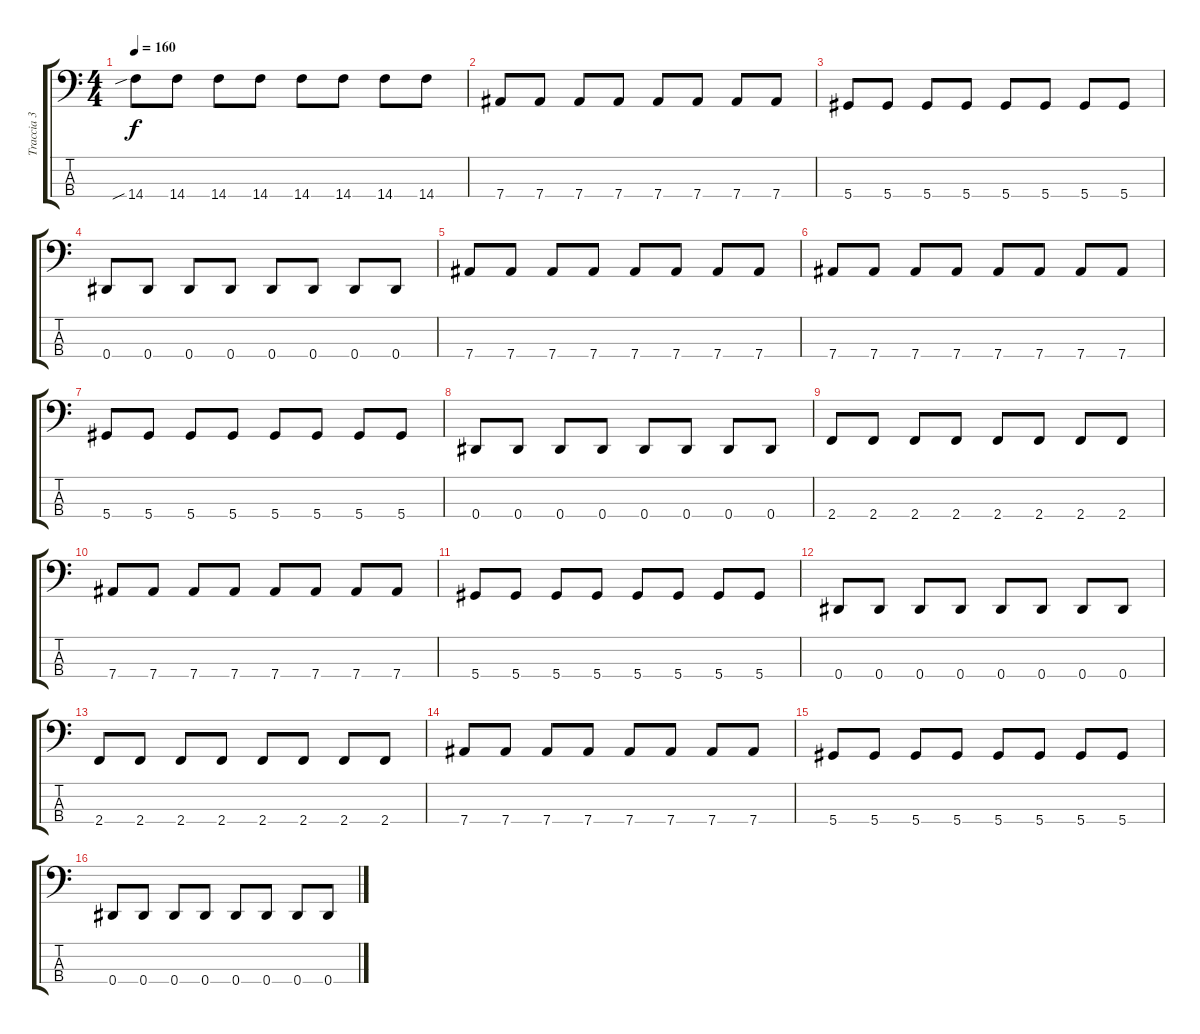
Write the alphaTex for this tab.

\track ("Traccia 3" "Traccia 3") {instrument electricbassfinger}
\staff {score tabs}
\tuning (Gb2 Db2 Ab1 Eb1) {hide}
\ts (4 4)
\tempo 160
\clef f4
\ks c
14.4{sib}.8{dy f} 14.4.8 14.4.8 14.4.8 14.4.8 14.4.8 14.4.8 14.4.8 |
7.4.8 7.4.8 7.4.8 7.4.8 7.4.8 7.4.8 7.4.8 7.4.8 |
5.4.8 5.4.8 5.4.8 5.4.8 5.4.8 5.4.8 5.4.8 5.4.8 |
0.4.8 0.4.8 0.4.8 0.4.8 0.4.8 0.4.8 0.4.8 0.4.8 |
7.4.8 7.4.8 7.4.8 7.4.8 7.4.8 7.4.8 7.4.8 7.4.8 |
7.4.8 7.4.8 7.4.8 7.4.8 7.4.8 7.4.8 7.4.8 7.4.8 |
5.4.8 5.4.8 5.4.8 5.4.8 5.4.8 5.4.8 5.4.8 5.4.8 |
0.4.8 0.4.8 0.4.8 0.4.8 0.4.8 0.4.8 0.4.8 0.4.8 |
2.4.8 2.4.8 2.4.8 2.4.8 2.4.8 2.4.8 2.4.8 2.4.8 |
7.4.8 7.4.8 7.4.8 7.4.8 7.4.8 7.4.8 7.4.8 7.4.8 |
5.4.8 5.4.8 5.4.8 5.4.8 5.4.8 5.4.8 5.4.8 5.4.8 |
0.4.8 0.4.8 0.4.8 0.4.8 0.4.8 0.4.8 0.4.8 0.4.8 |
2.4.8 2.4.8 2.4.8 2.4.8 2.4.8 2.4.8 2.4.8 2.4.8 |
7.4.8 7.4.8 7.4.8 7.4.8 7.4.8 7.4.8 7.4.8 7.4.8 |
5.4.8 5.4.8 5.4.8 5.4.8 5.4.8 5.4.8 5.4.8 5.4.8 |
0.4.8 0.4.8 0.4.8 0.4.8 0.4.8 0.4.8 0.4.8 0.4.8
